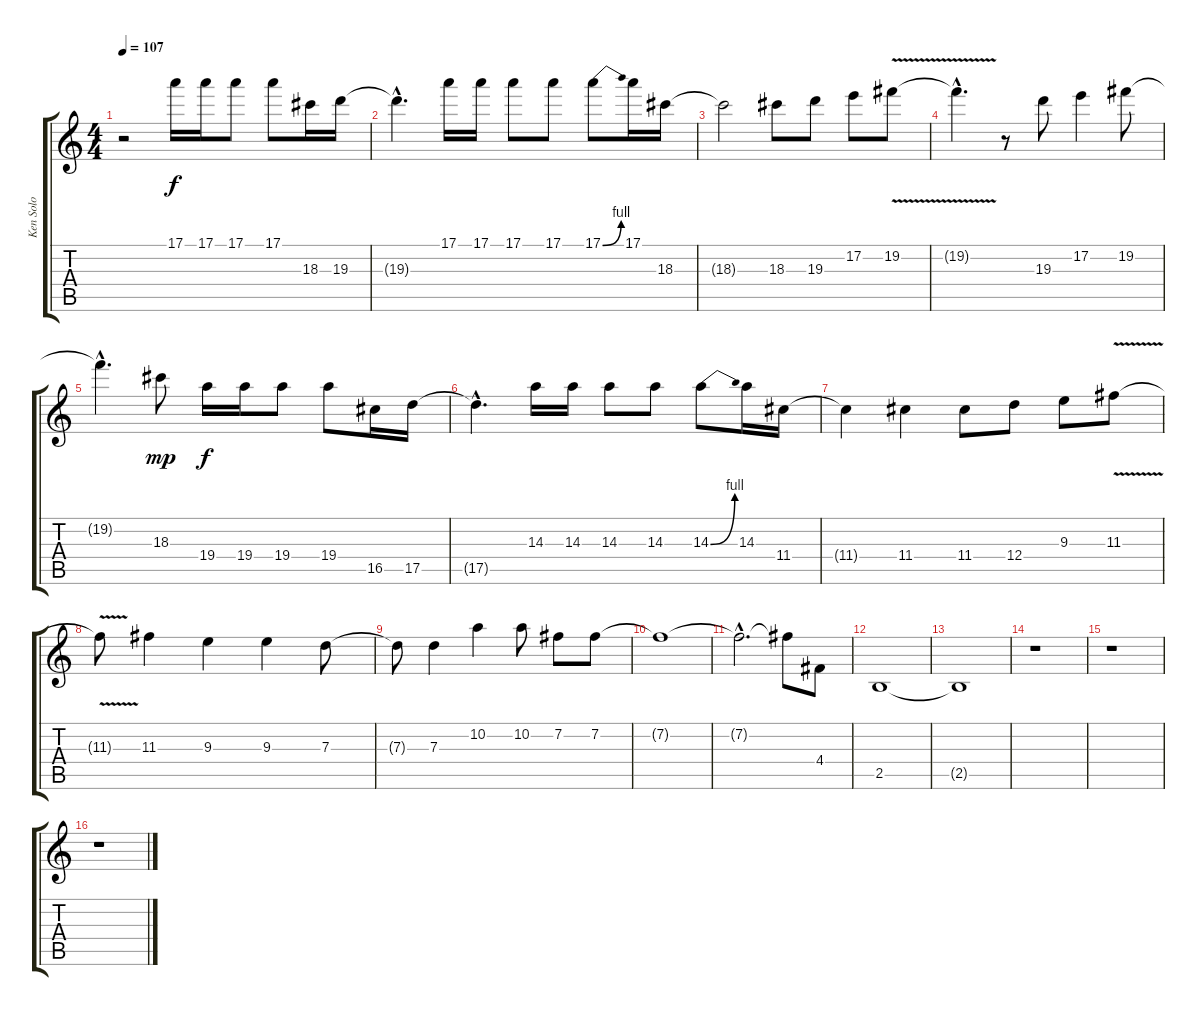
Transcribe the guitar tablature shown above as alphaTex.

\track ("Ken Solo" "Ken Solo") {instrument distortionguitar}
\staff {score tabs}
\tuning (E4 B3 G3 D3 A2 E2) {hide}
\ts (4 4)
\tempo 107
\clef g2
\ks c
r.2{dy f instrument distortionguitar} 17.1.16 17.1.16 17.1.8 17.1.8 18.3.16 19.3.16 |
19.3{hac t}.4{d} 17.1.16 17.1.16 17.1.8 17.1.8 17.1{be (bend 0 0 60 4)}.8 17.1.16 18.3.16 |
18.3{t}.2 18.3.8 19.3.8 17.2.8 19.2{v}.8 |
19.2{hac t}.4{d} r.8 19.3.8 17.2.4 19.2.8 |
19.2{hac t}.4{d} 18.3.8{dy mp} 19.4.16{dy f} 19.4.16 19.4.8 19.4.8 16.5.16 17.5.16 |
17.5{hac t}.4{d} 14.3.16 14.3.16 14.3.8 14.3.8 14.3{be (bend 0 0 60 4)}.8 14.3.16 11.4.16 |
11.4{t}.4 11.4.4 11.4.8 12.4.8 9.3.8 11.3{v}.8 |
11.3{t}.8 11.3.4 9.3.4 9.3.4 7.3.8 |
7.3{t}.8 7.3.4 10.2.4 10.2.8 7.2.8 7.2.8 |
7.2{t}.1 |
7.2{hac t}.2{d} 7.2{t}.8 4.4.8 |
2.5.1{volume 12} |
2.5{t}.1 |
r.1 |
r.1 |
r.1
